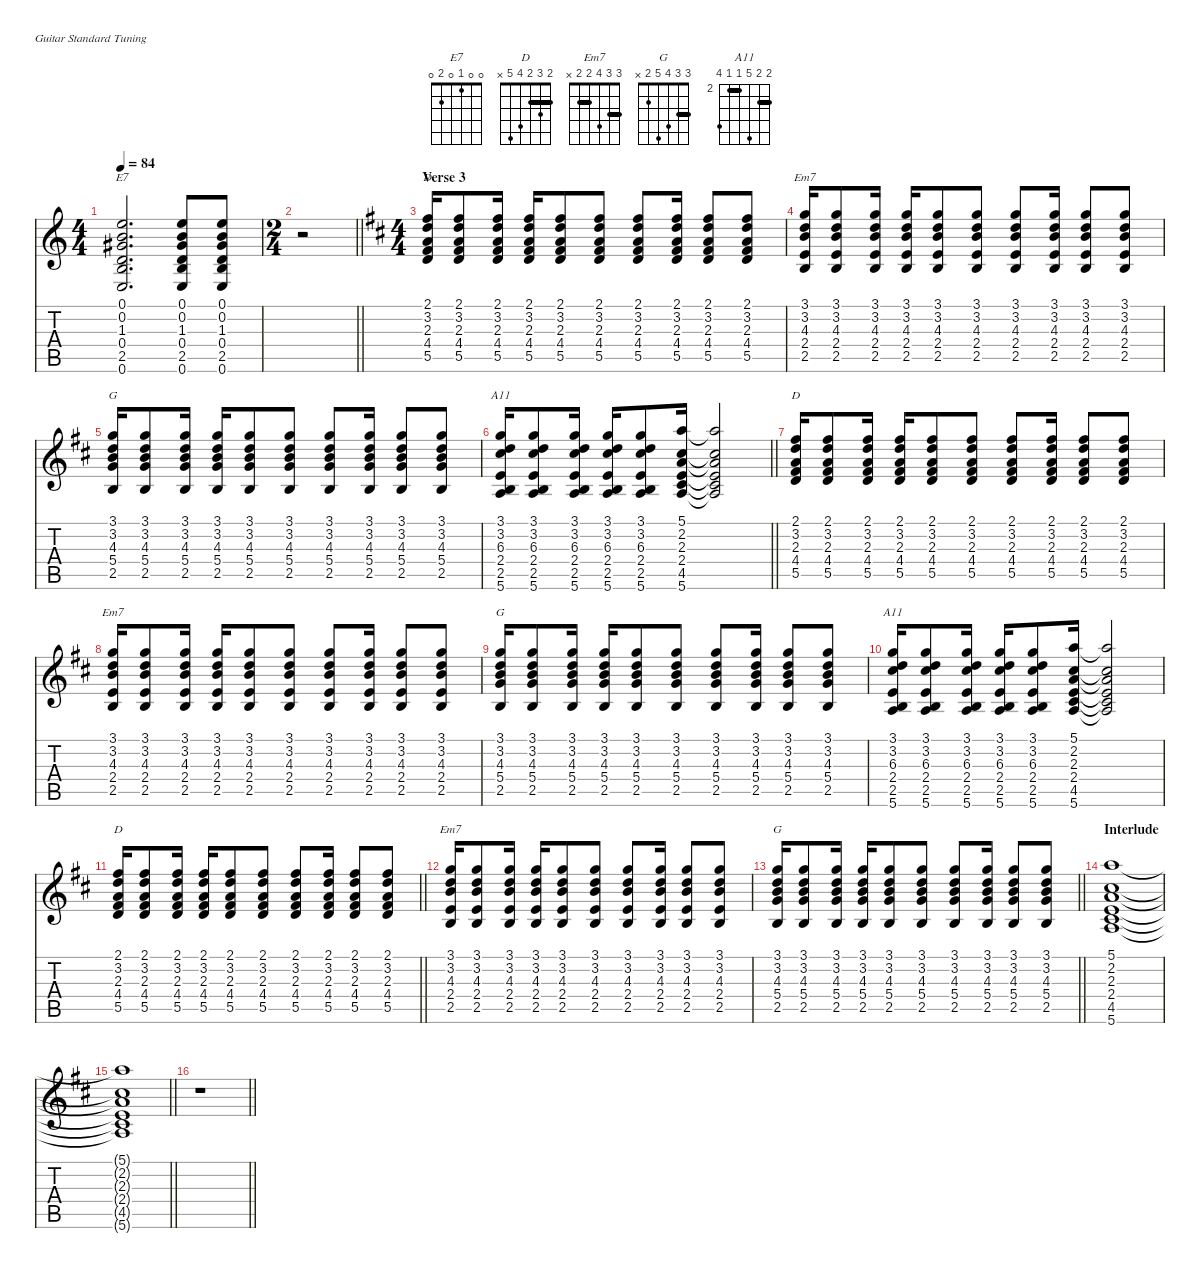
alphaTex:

\defaultSystemsLayout 4
\hideDynamics
\bracketExtendMode nobrackets
\singleTrackTrackNamePolicy hidden
\multiTrackTrackNamePolicy hidden
\firstSystemTrackNameMode fullname
\firstSystemTrackNameOrientation horizontal
\otherSystemsTrackNameOrientation horizontal
\track ("Guitar 1" "s.guit.") {defaultSystemsLayout 4 instrument acousticguitarsteel}
\staff {score tabs}
\tuning (E4 B3 G3 D3 A2 E2)
\chord ("E7" 0 0 1 0 2 0)
\chord ("D" 2 3 2 4 5 x) {barre 2}
\chord ("Em7" 3 3 4 2 2 x) {barre (2 3)}
\chord ("G" 3 3 4 5 2 x) {barre 3}
\chord ("A11" 3 3 6 2 2 5) {firstfret 2 barre (2 3)}
\ts (4 4)
\tempo 84
\clef g2
\ks c
(0.1 0.2 1.3{acc #} 0.4 2.5 0.6).2{d ch "E7" dy f beam Up} (0.1 0.2 1.3{acc #} 0.4 2.5 0.6).8{beam Up} (0.1 0.2 1.3{acc #} 0.4 2.5 0.6).8{beam Up} |
\ts (2 4)
\beaming (8 2 2)
\barLineRight lightlight
r.2{beam Down} |
\ts (4 4)
\beaming (8 2 2 2 2)
\section ("" "Verse 3")
\ks d
(2.1{acc #} 3.2{acc forcenatural} 2.3{acc forcenatural} 4.4{acc #} 5.5{acc forcenatural}).16{ch "D" beam Up} (2.1{acc #} 3.2{acc forcenatural} 2.3{acc forcenatural} 4.4{acc #} 5.5{acc forcenatural}).8{beam Up} (2.1{acc #} 3.2{acc forcenatural} 2.3{acc forcenatural} 4.4{acc #} 5.5{acc forcenatural}).16{beam Up} (2.1{acc #} 3.2{acc forcenatural} 2.3{acc forcenatural} 4.4{acc #} 5.5{acc forcenatural}).16{beam Up} (2.1{acc #} 3.2{acc forcenatural} 2.3{acc forcenatural} 4.4{acc #} 5.5{acc forcenatural}).8{beam Up} (2.1{acc #} 3.2{acc forcenatural} 2.3{acc forcenatural} 4.4{acc #} 5.5{acc forcenatural}).8{beam Up} (2.1{acc #} 3.2{acc forcenatural} 2.3{acc forcenatural} 4.4{acc #} 5.5{acc forcenatural}).8{beam Up} (2.1{acc #} 3.2{acc forcenatural} 2.3{acc forcenatural} 4.4{acc #} 5.5{acc forcenatural}).16{beam Up} (2.1{acc #} 3.2{acc forcenatural} 2.3{acc forcenatural} 4.4{acc #} 5.5{acc forcenatural}).8{beam Up} (2.1{acc #} 3.2{acc forcenatural} 2.3{acc forcenatural} 4.4{acc #} 5.5{acc forcenatural}).8{beam Up} |
(3.1{acc forcenatural} 3.2{acc forcenatural} 4.3{acc forcenatural} 2.4{acc forcenatural} 2.5{acc forcenatural}).16{ch "Em7" beam Up} (3.1{acc forcenatural} 3.2{acc forcenatural} 4.3{acc forcenatural} 2.4{acc forcenatural} 2.5{acc forcenatural}).8{beam Up} (3.1{acc forcenatural} 3.2{acc forcenatural} 4.3{acc forcenatural} 2.4{acc forcenatural} 2.5{acc forcenatural}).16{beam Up} (3.1{acc forcenatural} 3.2{acc forcenatural} 4.3{acc forcenatural} 2.4{acc forcenatural} 2.5{acc forcenatural}).16{beam Up} (3.1{acc forcenatural} 3.2{acc forcenatural} 4.3{acc forcenatural} 2.4{acc forcenatural} 2.5{acc forcenatural}).8{beam Up} (3.1{acc forcenatural} 3.2{acc forcenatural} 4.3{acc forcenatural} 2.4{acc forcenatural} 2.5{acc forcenatural}).8{beam Up} (3.1{acc forcenatural} 3.2{acc forcenatural} 4.3{acc forcenatural} 2.4{acc forcenatural} 2.5{acc forcenatural}).8{beam Up} (3.1{acc forcenatural} 3.2{acc forcenatural} 4.3{acc forcenatural} 2.4{acc forcenatural} 2.5{acc forcenatural}).16{beam Up} (3.1{acc forcenatural} 3.2{acc forcenatural} 4.3{acc forcenatural} 2.4{acc forcenatural} 2.5{acc forcenatural}).8{beam Up} (3.1{acc forcenatural} 3.2{acc forcenatural} 4.3{acc forcenatural} 2.4{acc forcenatural} 2.5{acc forcenatural}).8{beam Up} |
(3.1{acc forcenatural} 3.2{acc forcenatural} 4.3{acc forcenatural} 5.4{acc forcenatural} 2.5{acc forcenatural}).16{ch "G" beam Up} (3.1{acc forcenatural} 3.2{acc forcenatural} 4.3{acc forcenatural} 5.4{acc forcenatural} 2.5{acc forcenatural}).8{beam Up} (3.1{acc forcenatural} 3.2{acc forcenatural} 4.3{acc forcenatural} 5.4{acc forcenatural} 2.5{acc forcenatural}).16{beam Up} (3.1{acc forcenatural} 3.2{acc forcenatural} 4.3{acc forcenatural} 5.4{acc forcenatural} 2.5{acc forcenatural}).16{beam Up} (3.1{acc forcenatural} 3.2{acc forcenatural} 4.3{acc forcenatural} 5.4{acc forcenatural} 2.5{acc forcenatural}).8{beam Up} (3.1{acc forcenatural} 3.2{acc forcenatural} 4.3{acc forcenatural} 5.4{acc forcenatural} 2.5{acc forcenatural}).8{beam Up} (3.1{acc forcenatural} 3.2{acc forcenatural} 4.3{acc forcenatural} 5.4{acc forcenatural} 2.5{acc forcenatural}).8{beam Up} (3.1{acc forcenatural} 3.2{acc forcenatural} 4.3{acc forcenatural} 5.4{acc forcenatural} 2.5{acc forcenatural}).16{beam Up} (3.1{acc forcenatural} 3.2{acc forcenatural} 4.3{acc forcenatural} 5.4{acc forcenatural} 2.5{acc forcenatural}).8{beam Up} (3.1{acc forcenatural} 3.2{acc forcenatural} 4.3{acc forcenatural} 5.4{acc forcenatural} 2.5{acc forcenatural}).8{beam Up} |
\barLineRight lightlight
(3.1{acc forcenatural} 3.2{acc forcenatural} 6.3{acc #} 2.4{acc forcenatural} 2.5{acc forcenatural} 5.6{acc forcenatural}).16{ch "A11" beam Up} (3.1{acc forcenatural} 3.2{acc forcenatural} 6.3{acc #} 2.4{acc forcenatural} 2.5{acc forcenatural} 5.6{acc forcenatural}).8{beam Up} (3.1{acc forcenatural} 3.2{acc forcenatural} 6.3{acc #} 2.4{acc forcenatural} 2.5{acc forcenatural} 5.6{acc forcenatural}).16{beam Up} (3.1{acc forcenatural} 3.2{acc forcenatural} 6.3{acc #} 2.4{acc forcenatural} 2.5{acc forcenatural} 5.6{acc forcenatural}).16{beam Up} (3.1{acc forcenatural} 3.2{acc forcenatural} 6.3{acc #} 2.4{acc forcenatural} 2.5{acc forcenatural} 5.6{acc forcenatural}).8{beam Up} (5.1{acc forcenatural} 2.2{acc #} 2.3{acc forcenatural} 2.4{acc forcenatural} 4.5{acc #} 5.6{acc forcenatural}).16{beam Up} (5.1{t acc forcenatural} 2.2{t acc #} 2.3{t acc forcenatural} 2.4{t acc forcenatural} 4.5{t acc #} 5.6{t acc forcenatural}).2{beam Up} |
(2.1{acc #} 3.2{acc forcenatural} 2.3{acc forcenatural} 4.4{acc #} 5.5{acc forcenatural}).16{ch "D" beam Up} (2.1{acc #} 3.2{acc forcenatural} 2.3{acc forcenatural} 4.4{acc #} 5.5{acc forcenatural}).8{beam Up} (2.1{acc #} 3.2{acc forcenatural} 2.3{acc forcenatural} 4.4{acc #} 5.5{acc forcenatural}).16{beam Up} (2.1{acc #} 3.2{acc forcenatural} 2.3{acc forcenatural} 4.4{acc #} 5.5{acc forcenatural}).16{beam Up} (2.1{acc #} 3.2{acc forcenatural} 2.3{acc forcenatural} 4.4{acc #} 5.5{acc forcenatural}).8{beam Up} (2.1{acc #} 3.2{acc forcenatural} 2.3{acc forcenatural} 4.4{acc #} 5.5{acc forcenatural}).8{beam Up} (2.1{acc #} 3.2{acc forcenatural} 2.3{acc forcenatural} 4.4{acc #} 5.5{acc forcenatural}).8{beam Up} (2.1{acc #} 3.2{acc forcenatural} 2.3{acc forcenatural} 4.4{acc #} 5.5{acc forcenatural}).16{beam Up} (2.1{acc #} 3.2{acc forcenatural} 2.3{acc forcenatural} 4.4{acc #} 5.5{acc forcenatural}).8{beam Up} (2.1{acc #} 3.2{acc forcenatural} 2.3{acc forcenatural} 4.4{acc #} 5.5{acc forcenatural}).8{beam Up} |
(3.1{acc forcenatural} 3.2{acc forcenatural} 4.3{acc forcenatural} 2.4{acc forcenatural} 2.5{acc forcenatural}).16{ch "Em7" beam Up} (3.1{acc forcenatural} 3.2{acc forcenatural} 4.3{acc forcenatural} 2.4{acc forcenatural} 2.5{acc forcenatural}).8{beam Up} (3.1{acc forcenatural} 3.2{acc forcenatural} 4.3{acc forcenatural} 2.4{acc forcenatural} 2.5{acc forcenatural}).16{beam Up} (3.1{acc forcenatural} 3.2{acc forcenatural} 4.3{acc forcenatural} 2.4{acc forcenatural} 2.5{acc forcenatural}).16{beam Up} (3.1{acc forcenatural} 3.2{acc forcenatural} 4.3{acc forcenatural} 2.4{acc forcenatural} 2.5{acc forcenatural}).8{beam Up} (3.1{acc forcenatural} 3.2{acc forcenatural} 4.3{acc forcenatural} 2.4{acc forcenatural} 2.5{acc forcenatural}).8{beam Up} (3.1{acc forcenatural} 3.2{acc forcenatural} 4.3{acc forcenatural} 2.4{acc forcenatural} 2.5{acc forcenatural}).8{beam Up} (3.1{acc forcenatural} 3.2{acc forcenatural} 4.3{acc forcenatural} 2.4{acc forcenatural} 2.5{acc forcenatural}).16{beam Up} (3.1{acc forcenatural} 3.2{acc forcenatural} 4.3{acc forcenatural} 2.4{acc forcenatural} 2.5{acc forcenatural}).8{beam Up} (3.1{acc forcenatural} 3.2{acc forcenatural} 4.3{acc forcenatural} 2.4{acc forcenatural} 2.5{acc forcenatural}).8{beam Up} |
(3.1{acc forcenatural} 3.2{acc forcenatural} 4.3{acc forcenatural} 5.4{acc forcenatural} 2.5{acc forcenatural}).16{ch "G" beam Up} (3.1{acc forcenatural} 3.2{acc forcenatural} 4.3{acc forcenatural} 5.4{acc forcenatural} 2.5{acc forcenatural}).8{beam Up} (3.1{acc forcenatural} 3.2{acc forcenatural} 4.3{acc forcenatural} 5.4{acc forcenatural} 2.5{acc forcenatural}).16{beam Up} (3.1{acc forcenatural} 3.2{acc forcenatural} 4.3{acc forcenatural} 5.4{acc forcenatural} 2.5{acc forcenatural}).16{beam Up} (3.1{acc forcenatural} 3.2{acc forcenatural} 4.3{acc forcenatural} 5.4{acc forcenatural} 2.5{acc forcenatural}).8{beam Up} (3.1{acc forcenatural} 3.2{acc forcenatural} 4.3{acc forcenatural} 5.4{acc forcenatural} 2.5{acc forcenatural}).8{beam Up} (3.1{acc forcenatural} 3.2{acc forcenatural} 4.3{acc forcenatural} 5.4{acc forcenatural} 2.5{acc forcenatural}).8{beam Up} (3.1{acc forcenatural} 3.2{acc forcenatural} 4.3{acc forcenatural} 5.4{acc forcenatural} 2.5{acc forcenatural}).16{beam Up} (3.1{acc forcenatural} 3.2{acc forcenatural} 4.3{acc forcenatural} 5.4{acc forcenatural} 2.5{acc forcenatural}).8{beam Up} (3.1{acc forcenatural} 3.2{acc forcenatural} 4.3{acc forcenatural} 5.4{acc forcenatural} 2.5{acc forcenatural}).8{beam Up} |
(3.1{acc forcenatural} 3.2{acc forcenatural} 6.3{acc #} 2.4{acc forcenatural} 2.5{acc forcenatural} 5.6{acc forcenatural}).16{ch "A11" beam Up} (3.1{acc forcenatural} 3.2{acc forcenatural} 6.3{acc #} 2.4{acc forcenatural} 2.5{acc forcenatural} 5.6{acc forcenatural}).8{beam Up} (3.1{acc forcenatural} 3.2{acc forcenatural} 6.3{acc #} 2.4{acc forcenatural} 2.5{acc forcenatural} 5.6{acc forcenatural}).16{beam Up} (3.1{acc forcenatural} 3.2{acc forcenatural} 6.3{acc #} 2.4{acc forcenatural} 2.5{acc forcenatural} 5.6{acc forcenatural}).16{beam Up} (3.1{acc forcenatural} 3.2{acc forcenatural} 6.3{acc #} 2.4{acc forcenatural} 2.5{acc forcenatural} 5.6{acc forcenatural}).8{beam Up} (5.1{acc forcenatural} 2.2{acc #} 2.3{acc forcenatural} 2.4{acc forcenatural} 4.5{acc #} 5.6{acc forcenatural}).16{beam Up} (5.1{t acc forcenatural} 2.2{t acc #} 2.3{t acc forcenatural} 2.4{t acc forcenatural} 4.5{t acc #} 5.6{t acc forcenatural}).2{beam Up} |
\barLineRight lightlight
(2.1{acc #} 3.2{acc forcenatural} 2.3{acc forcenatural} 4.4{acc #} 5.5{acc forcenatural}).16{ch "D" beam Up} (2.1{acc #} 3.2{acc forcenatural} 2.3{acc forcenatural} 4.4{acc #} 5.5{acc forcenatural}).8{beam Up} (2.1{acc #} 3.2{acc forcenatural} 2.3{acc forcenatural} 4.4{acc #} 5.5{acc forcenatural}).16{beam Up} (2.1{acc #} 3.2{acc forcenatural} 2.3{acc forcenatural} 4.4{acc #} 5.5{acc forcenatural}).16{beam Up} (2.1{acc #} 3.2{acc forcenatural} 2.3{acc forcenatural} 4.4{acc #} 5.5{acc forcenatural}).8{beam Up} (2.1{acc #} 3.2{acc forcenatural} 2.3{acc forcenatural} 4.4{acc #} 5.5{acc forcenatural}).8{beam Up} (2.1{acc #} 3.2{acc forcenatural} 2.3{acc forcenatural} 4.4{acc #} 5.5{acc forcenatural}).8{beam Up} (2.1{acc #} 3.2{acc forcenatural} 2.3{acc forcenatural} 4.4{acc #} 5.5{acc forcenatural}).16{beam Up} (2.1{acc #} 3.2{acc forcenatural} 2.3{acc forcenatural} 4.4{acc #} 5.5{acc forcenatural}).8{beam Up} (2.1{acc #} 3.2{acc forcenatural} 2.3{acc forcenatural} 4.4{acc #} 5.5{acc forcenatural}).8{beam Up} |
(3.1{acc forcenatural} 3.2{acc forcenatural} 4.3{acc forcenatural} 2.4{acc forcenatural} 2.5{acc forcenatural}).16{ch "Em7" beam Up} (3.1{acc forcenatural} 3.2{acc forcenatural} 4.3{acc forcenatural} 2.4{acc forcenatural} 2.5{acc forcenatural}).8{beam Up} (3.1{acc forcenatural} 3.2{acc forcenatural} 4.3{acc forcenatural} 2.4{acc forcenatural} 2.5{acc forcenatural}).16{beam Up} (3.1{acc forcenatural} 3.2{acc forcenatural} 4.3{acc forcenatural} 2.4{acc forcenatural} 2.5{acc forcenatural}).16{beam Up} (3.1{acc forcenatural} 3.2{acc forcenatural} 4.3{acc forcenatural} 2.4{acc forcenatural} 2.5{acc forcenatural}).8{beam Up} (3.1{acc forcenatural} 3.2{acc forcenatural} 4.3{acc forcenatural} 2.4{acc forcenatural} 2.5{acc forcenatural}).8{beam Up} (3.1{acc forcenatural} 3.2{acc forcenatural} 4.3{acc forcenatural} 2.4{acc forcenatural} 2.5{acc forcenatural}).8{beam Up} (3.1{acc forcenatural} 3.2{acc forcenatural} 4.3{acc forcenatural} 2.4{acc forcenatural} 2.5{acc forcenatural}).16{beam Up} (3.1{acc forcenatural} 3.2{acc forcenatural} 4.3{acc forcenatural} 2.4{acc forcenatural} 2.5{acc forcenatural}).8{beam Up} (3.1{acc forcenatural} 3.2{acc forcenatural} 4.3{acc forcenatural} 2.4{acc forcenatural} 2.5{acc forcenatural}).8{beam Up} |
\barLineRight lightlight
(3.1{acc forcenatural} 3.2{acc forcenatural} 4.3{acc forcenatural} 5.4{acc forcenatural} 2.5{acc forcenatural}).16{ch "G" beam Up} (3.1{acc forcenatural} 3.2{acc forcenatural} 4.3{acc forcenatural} 5.4{acc forcenatural} 2.5{acc forcenatural}).8{beam Up} (3.1{acc forcenatural} 3.2{acc forcenatural} 4.3{acc forcenatural} 5.4{acc forcenatural} 2.5{acc forcenatural}).16{beam Up} (3.1{acc forcenatural} 3.2{acc forcenatural} 4.3{acc forcenatural} 5.4{acc forcenatural} 2.5{acc forcenatural}).16{beam Up} (3.1{acc forcenatural} 3.2{acc forcenatural} 4.3{acc forcenatural} 5.4{acc forcenatural} 2.5{acc forcenatural}).8{beam Up} (3.1{acc forcenatural} 3.2{acc forcenatural} 4.3{acc forcenatural} 5.4{acc forcenatural} 2.5{acc forcenatural}).8{beam Up} (3.1{acc forcenatural} 3.2{acc forcenatural} 4.3{acc forcenatural} 5.4{acc forcenatural} 2.5{acc forcenatural}).8{beam Up} (3.1{acc forcenatural} 3.2{acc forcenatural} 4.3{acc forcenatural} 5.4{acc forcenatural} 2.5{acc forcenatural}).16{beam Up} (3.1{acc forcenatural} 3.2{acc forcenatural} 4.3{acc forcenatural} 5.4{acc forcenatural} 2.5{acc forcenatural}).8{beam Up} (3.1{acc forcenatural} 3.2{acc forcenatural} 4.3{acc forcenatural} 5.4{acc forcenatural} 2.5{acc forcenatural}).8{beam Up} |
\section ("" "Interlude")
(5.1{acc forcenatural} 2.2{acc #} 2.3{acc forcenatural} 2.4{acc forcenatural} 4.5{acc #} 5.6{acc forcenatural}).1{beam Up} |
\barLineRight lightlight
(5.1{t acc forcenatural} 2.2{t acc #} 2.3{t acc forcenatural} 2.4{t acc forcenatural} 4.5{t acc #} 5.6{t acc forcenatural}).1{beam Up} |
\barLineRight lightlight
r.1{beam Down}
